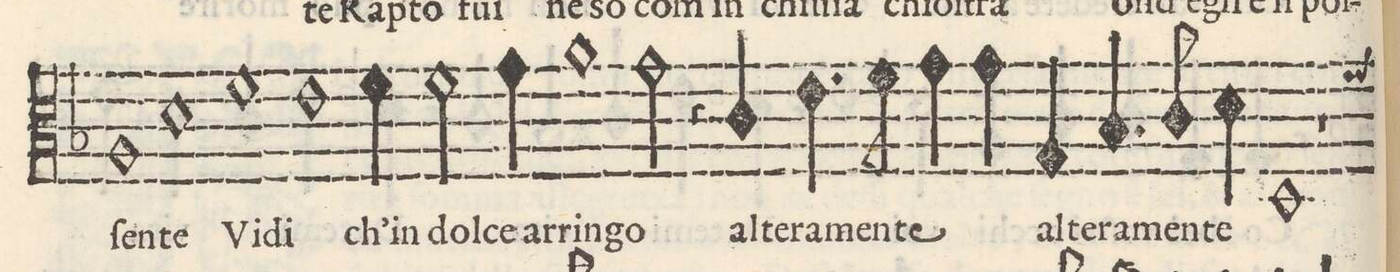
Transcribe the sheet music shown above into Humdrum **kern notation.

**kern	**text
*I"TENORE	*
*clefC3	*
*k[b-]	*
*met(c)	*
*M4/4	*
1A	ſen-
=27-	=27-
1d	-te
=28-	=28-
1f	Vi-
=29-	=29-
1e	-di
=30-	=30-
4f\	ch'
2f\	in
4g\	dolce
=31-	=31-
1a	arrin-
=32-	=32-
2g\	-go
4r	.
4c/	al-
=33-	=33-
4.e\	-te-
8f\	-ra-
4g\	-men-
4g\	-te
=34-	=34-
4G/	al-
4.B-/	-te-
8c/	-ra-
4d\	-men-
=35-	=35-
1D	-te
=36-	=36-
*-	*-
